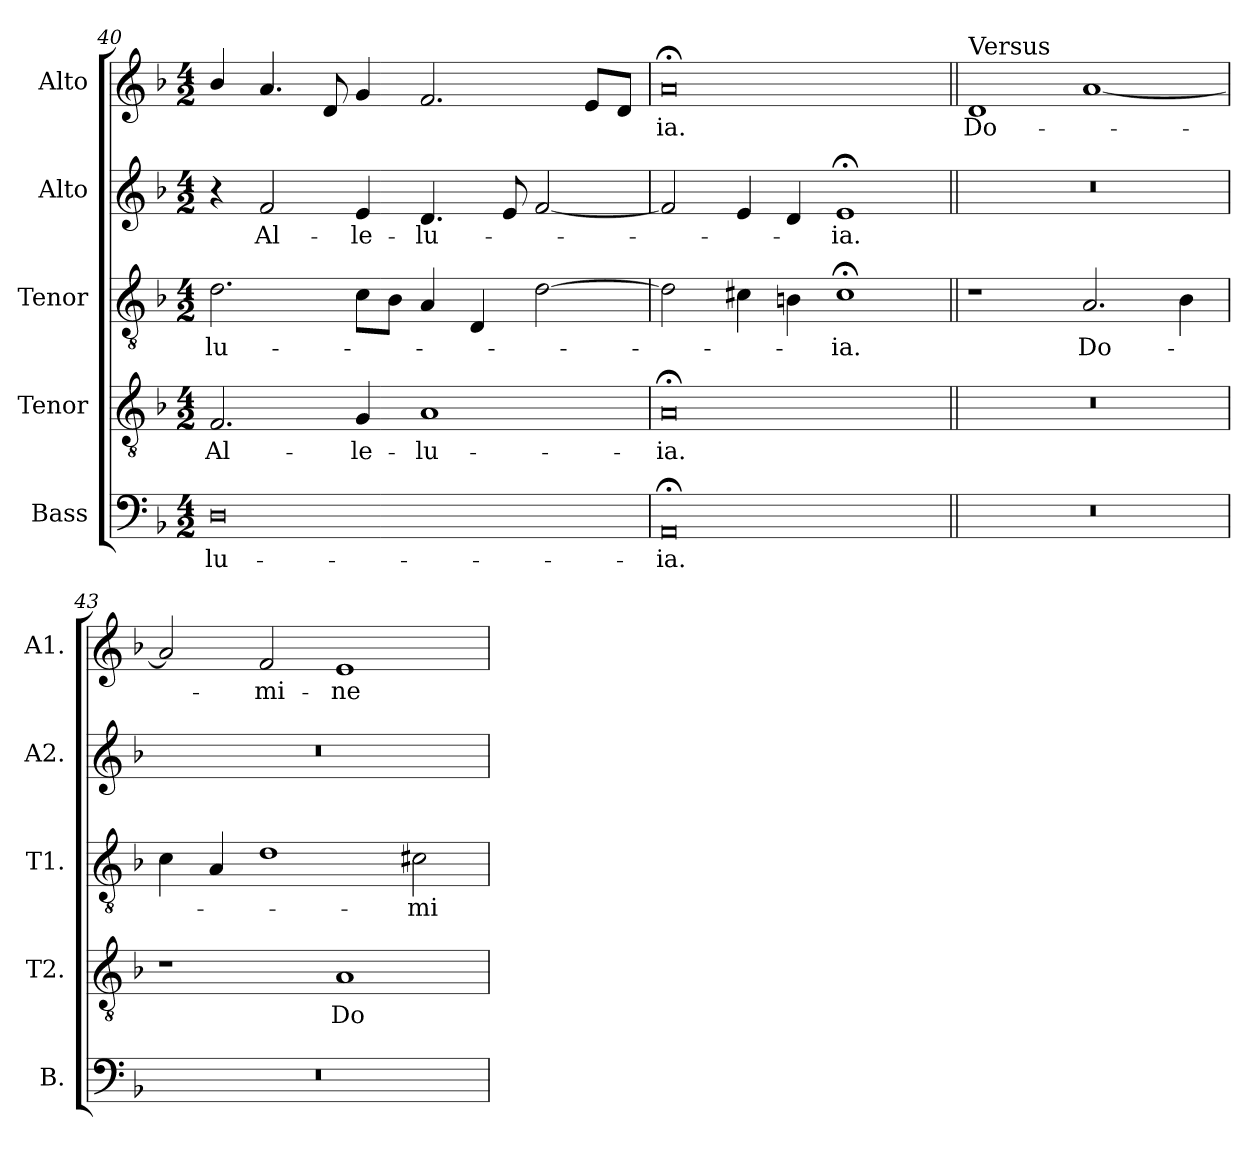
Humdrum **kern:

**kern	**text	**kern	**text	**kern	**text	**kern	**text	**kern	**text
*part5	*part5	*part4	*part4	*part3	*part3	*part2	*part2	*part1	*part1
*staff5	*staff5	*staff4	*staff4	*staff3	*staff3	*staff2	*staff2	*staff1	*staff1
*I"Bass	*	*I"Tenor	*	*I"Tenor	*	*I"Alto	*	*I"Alto	*
*I'B.	*	*I'T2.	*	*I'T1.	*	*I'A2.	*	*I'A1.	*
*clefF4	*	*clefGv2	*	*clefGv2	*	*clefG2	*	*clefG2	*
*	*	*ITrd7c12	*	*ITrd7c12	*	*	*	*	*
*k[b-]	*	*k[b-]	*	*k[b-]	*	*k[b-]	*	*k[b-]	*
*F:	*	*F:	*	*F:	*	*F:	*	*F:	*
*M4/2	*	*M4/2	*	*M4/2	*	*M4/2	*	*M4/2	*
=40	=40	=40	=40	=40	=40	=40	=40	=40	=40
!	!LO:LY:b:color=#000000	!	!	!	!	!	!	!	!
!	!	!	!LO:LY:b:color=#000000	!	!	!	!	!	!
!	!	!	!	!	!LO:LY:b:color=#000000	!	!	!	!
0Di	-lu-	2.FFi/	Al-	2.Di\	-lu-	4r	.	4b-i/	.
!	!	!	!	!	!	!	!LO:LY:b:color=#000000	!	!
.	.	.	.	.	.	2fi/	Al-	4.ai/	.
.	.	.	.	.	.	.	.	8di/	.
!	!	!	!LO:LY:b:color=#000000	!	!	!	!	!	!
!	!	!	!	!	!	!	!LO:LY:b:color=#000000	!	!
.	.	4GGi/	-le-	8Ci\L	.	4ei/	-le-	4gi/	.
.	.	.	.	8BB-i\J	.	.	.	.	.
!	!	!	!LO:LY:b:color=#000000	!	!	!	!	!	!
!	!	!	!	!	!	!	!LO:LY:b:color=#000000	!	!
.	.	1AAi	-lu-	4AAi/	.	4.di/	-lu-	2.fi/	.
.	.	.	.	4DDi/	.	.	.	.	.
.	.	.	.	.	.	8ei/	.	.	.
.	.	.	.	[2Di\	.	[2fi/	.	.	.
.	.	.	.	.	.	.	.	8ei/L	.
.	.	.	.	.	.	.	.	8di/J	.
=41	=41	=41	=41	=41	=41	=41	=41	=41	=41
!	!LO:LY:b:color=#000000	!	!	!	!	!	!	!	!
!	!	!	!LO:LY:b:color=#000000	!	!	!	!	!	!
!	!	!	!	!	!	!	!	!	!LO:LY:b:color=#000000
0AA;i	-ia.	0AA;i	-ia.	2Di\]	.	2fi/]	.	0a;i	-ia.
.	.	.	.	4C#Xi\	.	4ei/	.	.	.
.	.	.	.	4BBni\	.	4di/	.	.	.
!	!	!	!	!	!LO:LY:b:color=#000000	!	!	!	!
!	!	!	!	!	!	!	!LO:LY:b:color=#000000	!	!
.	.	.	.	1C#;i	-ia.	1e;i	-ia.	.	.
!!LO:PB:g=z
=42||	=42||	=42||	=42||	=42||	=42||	=42||	=42||	=42||	=42||
!LO:N:vis=1	!	!LO:N:vis=1	!	!	!	!LO:N:vis=1	!	!	!
!	!	!	!	!	!	!	!	!LO:TX:a:t=Versus	!
!	!	!	!	!	!	!	!	!	!LO:LY:b:color=#000000
0r	.	0r	.	1r	.	0r	.	1di	Do-
!	!	!	!	!	!LO:LY:b:color=#000000	!	!	!	!
.	.	.	.	2.AAi/	Do-	.	.	[1ai	.
.	.	.	.	4BB-i\	.	.	.	.	.
=43	=43	=43	=43	=43	=43	=43	=43	=43	=43
!LO:N:vis=1	!	!	!	!	!	!LO:N:vis=1	!	!	!
0r	.	1r	.	4Ci\	.	0r	.	2ai/]	.
.	.	.	.	4AAi/	.	.	.	.	.
!	!	!	!	!	!	!	!	!	!LO:LY:b:color=#000000
.	.	.	.	1Di	.	.	.	2fi/	-mi-
!	!	!	!LO:LY:b:color=#000000	!	!	!	!	!	!
!	!	!	!	!	!	!	!	!	!LO:LY:b:color=#000000
.	.	1AAi	Do-	.	.	.	.	1ei	-ne
!	!	!	!	!	!LO:LY:b:color=#000000	!	!	!	!
.	.	.	.	2C#Xi\	-mi-	.	.	.	.
=	=	=	=	=	=	=	=	=	=
*-	*-	*-	*-	*-	*-	*-	*-	*-	*-
